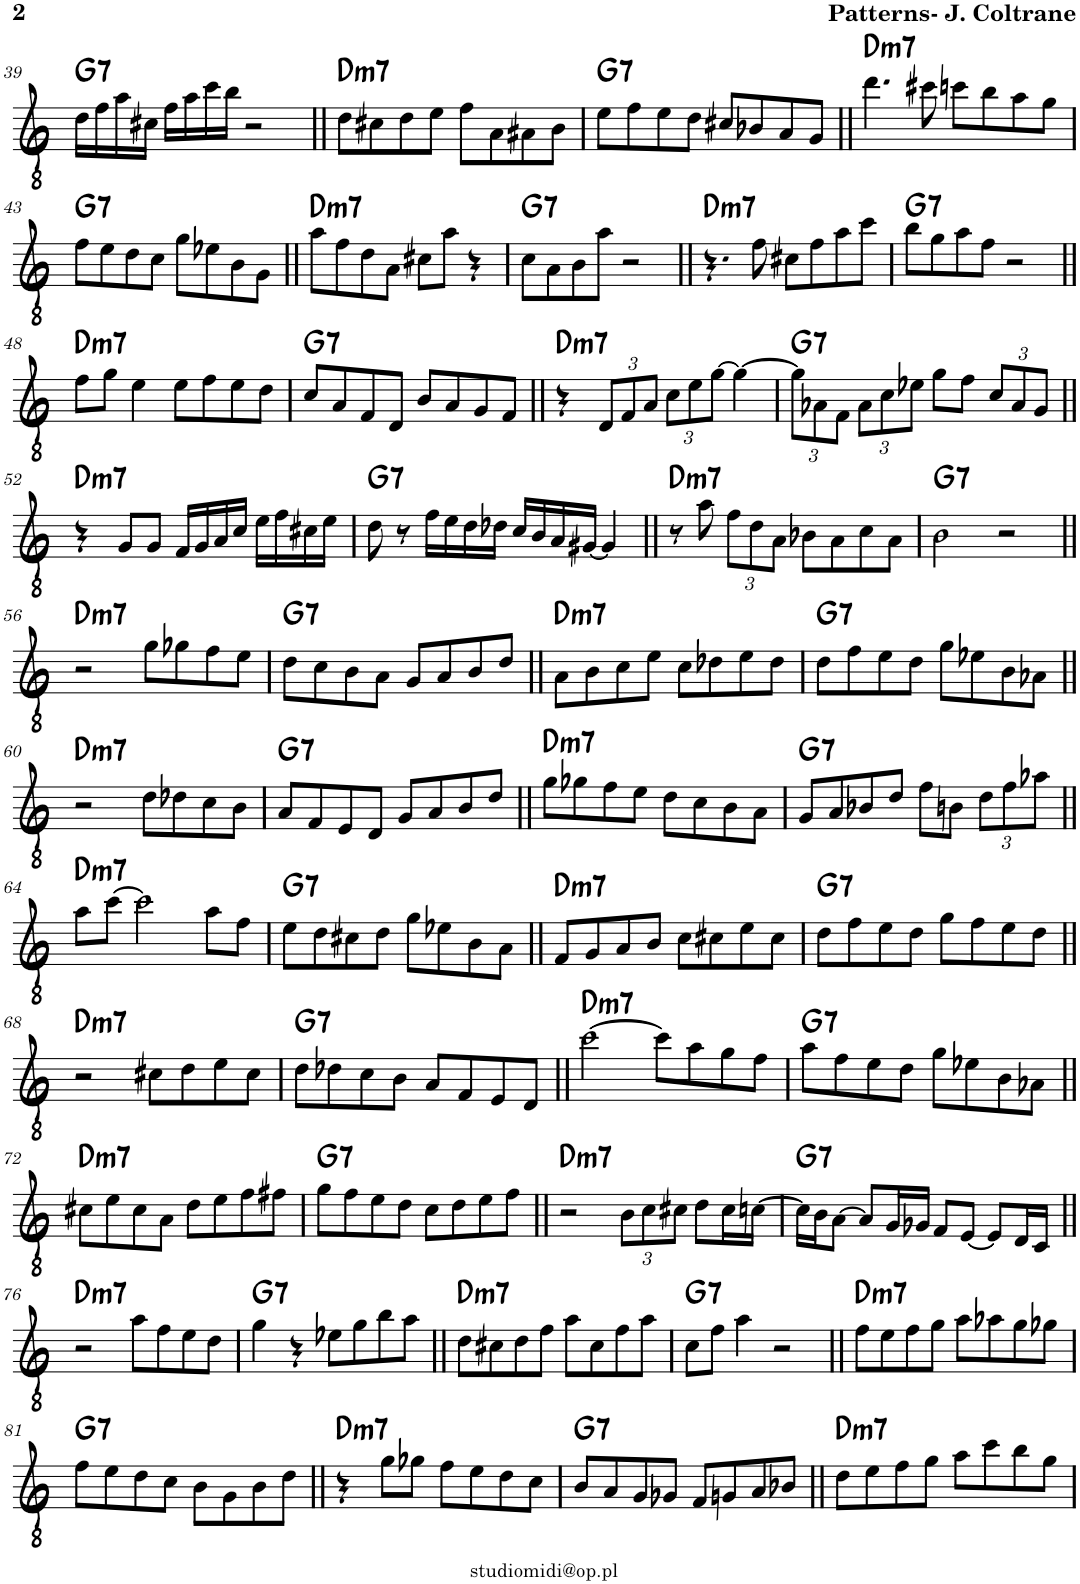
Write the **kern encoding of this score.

**kern	**harte
*part1	*part1
*staff1	*
*I"Piano	*
*I'Pno	*
!!LO:PB:g=z
*clefGv2	*
*k[]	*
*M4/4	*
=39	=39
!	!LO:H:kt=7
16d\LL	G:7
16f\	.
16a\	.
16c#X\JJ	.
16f\LL	.
16a\	.
16cc\	.
16b\JJ	.
2r	.
=40||	=40||
!	!LO:H:kt=m7
8d\L	D:min7
8c#X\	.
8d\	.
8e\J	.
8f\L	.
8A\	.
8A#X\	.
8B\J	.
=41	=41
!	!LO:H:kt=7
8e\L	G:7
8f\	.
8e\	.
8d\J	.
8c#X/L	.
8B-X/	.
8A/	.
8G/J	.
=42||	=42||
!	!LO:H:kt=m7
4.dd\	D:min7
8cc#X\	.
8ccn\L	.
8b\	.
8a\	.
8g\J	.
!!LO:LB:g=z
=43	=43
!	!LO:H:kt=7
8f\L	G:7
8e\	.
8d\	.
8c\J	.
8g\L	.
8e-X\	.
8B\	.
8G\J	.
=44||	=44||
!	!LO:H:kt=m7
8a\L	D:min7
8f\	.
8d\	.
8A\J	.
8c#X\L	.
8a\J	.
4r	.
=45	=45
!	!LO:H:kt=7
8c\L	G:7
8A\	.
8B\	.
8a\J	.
2r	.
=46||	=46||
!	!LO:H:kt=m7
4.r	D:min7
8f\	.
8c#X\L	.
8f\	.
8a\	.
8cc\J	.
=47	=47
!	!LO:H:kt=7
8b\L	G:7
8g\	.
8a\	.
8f\J	.
2r	.
!!LO:LB:g=z
=48||	=48||
!	!LO:H:kt=m7
8f\L	D:min7
8g\J	.
4e\	.
8e\L	.
8f\	.
8e\	.
8d\J	.
=49	=49
!	!LO:H:kt=7
8c/L	G:7
8A/	.
8F/	.
8D/J	.
8B/L	.
8A/	.
8G/	.
8F/J	.
=50||	=50||
!	!LO:H:kt=m7
4r	D:min7
*Xbrackettup	*
12D/L	.
12F/	.
12A/J	.
12c\L	.
12e\	.
[12g\J	.
4g\_	.
=51	=51
!	!LO:H:kt=7
12g\L]	G:7
12A-X\	.
12F\J	.
12A-\L	.
12c\	.
12e-X\J	.
8g\L	.
8f\J	.
12c/L	.
12A-/	.
12G/J	.
!!LO:LB:g=z
=52||	=52||
!	!LO:H:kt=m7
4r	D:min7
8G/L	.
8G/J	.
16F/LL	.
16G/	.
16A/	.
16c/JJ	.
16e\LL	.
16f\	.
16c#X\	.
16e\JJ	.
=53	=53
!	!LO:H:kt=7
8d\	G:7
8r	.
16f\LL	.
16e\	.
16d\	.
16d-X\JJ	.
16c/LL	.
16B/	.
16A/	.
[16G#X/JJ	.
4G#/]	.
=54||	=54||
!	!LO:H:kt=m7
8r	D:min7
8a\	.
12f\L	.
12d\	.
12A\J	.
8B-X\L	.
8A\	.
8c\	.
8A\J	.
=55	=55
!	!LO:H:kt=7
2B\	G:7
2r	.
!!LO:LB:g=z
=56||	=56||
!	!LO:H:kt=m7
2r	D:min7
8g\L	.
8g-X\	.
8f\	.
8e\J	.
=57	=57
!	!LO:H:kt=7
8d\L	G:7
8c\	.
8B\	.
8A\J	.
8G/L	.
8A/	.
8B/	.
8d/J	.
=58||	=58||
!	!LO:H:kt=m7
8A\L	D:min7
8B\	.
8c\	.
8e\J	.
8c\L	.
8d-X\	.
8e\	.
8d-\J	.
=59	=59
!	!LO:H:kt=7
8d\L	G:7
8f\	.
8e\	.
8d\J	.
8g\L	.
8e-X\	.
8B\	.
8A-X\J	.
!!LO:LB:g=z
=60||	=60||
!	!LO:H:kt=m7
2r	D:min7
8d\L	.
8d-X\	.
8c\	.
8B\J	.
=61	=61
!	!LO:H:kt=7
8A/L	G:7
8F/	.
8E/	.
8D/J	.
8G/L	.
8A/	.
8B/	.
8d/J	.
=62||	=62||
!	!LO:H:kt=m7
8g\L	D:min7
8g-X\	.
8f\	.
8e\J	.
8d\L	.
8c\	.
8B\	.
8A\J	.
=63	=63
!	!LO:H:kt=7
8G/L	G:7
8A/	.
8B-X/	.
8d/J	.
8f\L	.
8Bn\J	.
12d\L	.
12f\	.
12a-X\J	.
!!LO:LB:g=z
=64||	=64||
!	!LO:H:kt=m7
8a\L	D:min7
[8cc\J	.
2cc\]	.
8a\L	.
8f\J	.
=65	=65
!	!LO:H:kt=7
8e\L	G:7
8d\	.
8c#X\	.
8d\J	.
8g\L	.
8e-X\	.
8B\	.
8A\J	.
=66||	=66||
!	!LO:H:kt=m7
8F/L	D:min7
8G/	.
8A/	.
8B/J	.
8c\L	.
8c#X\	.
8e\	.
8c#\J	.
=67	=67
!	!LO:H:kt=7
8d\L	G:7
8f\	.
8e\	.
8d\J	.
8g\L	.
8f\	.
8e\	.
8d\J	.
!!LO:LB:g=z
=68||	=68||
!	!LO:H:kt=m7
2r	D:min7
8c#X\L	.
8d\	.
8e\	.
8c#\J	.
=69	=69
!	!LO:H:kt=7
8d\L	G:7
8d-X\	.
8c\	.
8B\J	.
8A/L	.
8F/	.
8E/	.
8D/J	.
=70||	=70||
!	!LO:H:kt=m7
[2cc\	D:min7
8cc\L]	.
8a\	.
8g\	.
8f\J	.
=71	=71
!	!LO:H:kt=7
8a\L	G:7
8f\	.
8e\	.
8d\J	.
8g\L	.
8e-X\	.
8B\	.
8A-X\J	.
!!LO:LB:g=z
=72||	=72||
!	!LO:H:kt=m7
8c#X\L	D:min7
8e\	.
8c#\	.
8A\J	.
8d\L	.
8e\	.
8f\	.
8f#X\J	.
=73	=73
!	!LO:H:kt=7
8g\L	G:7
8f\	.
8e\	.
8d\J	.
8c\L	.
8d\	.
8e\	.
8f\J	.
=74||	=74||
!	!LO:H:kt=m7
2r	D:min7
12B\L	.
12c\	.
12c#X\J	.
8d\L	.
16c#\L	.
[16cn\JJ	.
=75	=75
!	!LO:H:kt=7
16c\LL]	G:7
16B\J	.
[8A\J	.
8A/L]	.
16G/L	.
16G-X/JJ	.
8F/L	.
[8E/J	.
8E/L]	.
16D/L	.
16C/JJ	.
!!LO:LB:g=z
=76||	=76||
!	!LO:H:kt=m7
2r	D:min7
8a\L	.
8f\	.
8e\	.
8d\J	.
=77	=77
!	!LO:H:kt=7
4g\	G:7
4r	.
8e-X\L	.
8g\	.
8b\	.
8a\J	.
=78||	=78||
!	!LO:H:kt=m7
8d\L	D:min7
8c#X\	.
8d\	.
8f\J	.
8a\L	.
8c#\	.
8f\	.
8a\J	.
=79	=79
!	!LO:H:kt=7
8c\L	G:7
8f\J	.
4a\	.
2r	.
=80||	=80||
!	!LO:H:kt=m7
8f\L	D:min7
8e\	.
8f\	.
8g\J	.
8a\L	.
8a-X\	.
8g\	.
8g-X\J	.
!!LO:LB:g=z
=81	=81
!	!LO:H:kt=7
8f\L	G:7
8e\	.
8d\	.
8c\J	.
8B\L	.
8G\	.
8B\	.
8d\J	.
=82||	=82||
!	!LO:H:kt=m7
4r	D:min7
8g\L	.
8g-X\J	.
8f\L	.
8e\	.
8d\	.
8c\J	.
=83	=83
!	!LO:H:kt=7
8B/L	G:7
8A/	.
8G/	.
8G-X/J	.
8F/L	.
8Gn/	.
8A/	.
8B-X/J	.
=84||	=84||
!	!LO:H:kt=m7
8d\L	D:min7
8e\	.
8f\	.
8g\J	.
8a\L	.
8cc\	.
8b\	.
8g\J	.
=	=
*-	*-
